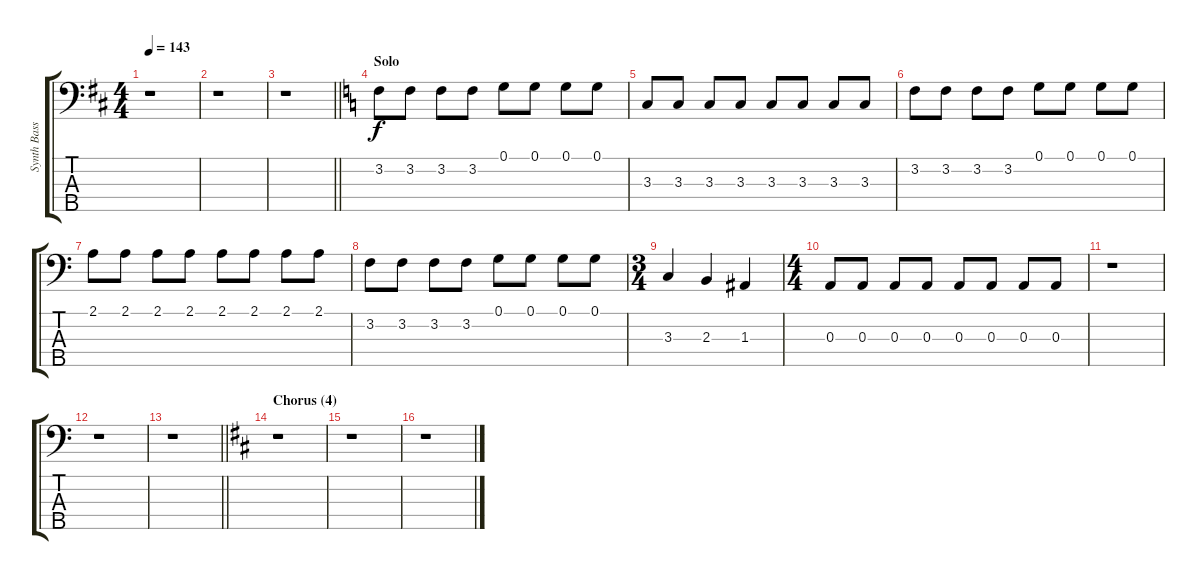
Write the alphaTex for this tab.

\track ("Synth Bass" "Synth Bass") {instrument synthbass1}
\staff {score tabs}
\tuning (G2 D2 A1 E1 B0) {hide}
\ts (4 4)
\tempo 143
\clef f4
\ks d
r.1{dy f} |
r.1 |
\barLineRight lightlight
r.1 |
\section ("" "Solo")
\ks aminor
3.2.8 3.2.8 3.2.8 3.2.8 0.1.8 0.1.8 0.1.8 0.1.8 |
3.3.8 3.3.8 3.3.8 3.3.8 3.3.8 3.3.8 3.3.8 3.3.8 |
3.2.8 3.2.8 3.2.8 3.2.8 0.1.8 0.1.8 0.1.8 0.1.8 |
2.1.8 2.1.8 2.1.8 2.1.8 2.1.8 2.1.8 2.1.8 2.1.8 |
3.2.8 3.2.8 3.2.8 3.2.8 0.1.8 0.1.8 0.1.8 0.1.8 |
\ts (3 4)
3.3.4 2.3.4 1.3.4 |
\ts (4 4)
0.3.8 0.3.8 0.3.8 0.3.8 0.3.8 0.3.8 0.3.8 0.3.8 |
r.1 |
r.1 |
\barLineRight lightlight
r.1 |
\section ("" "Chorus (4)")
\ks d
r.1 |
r.1 |
r.1
